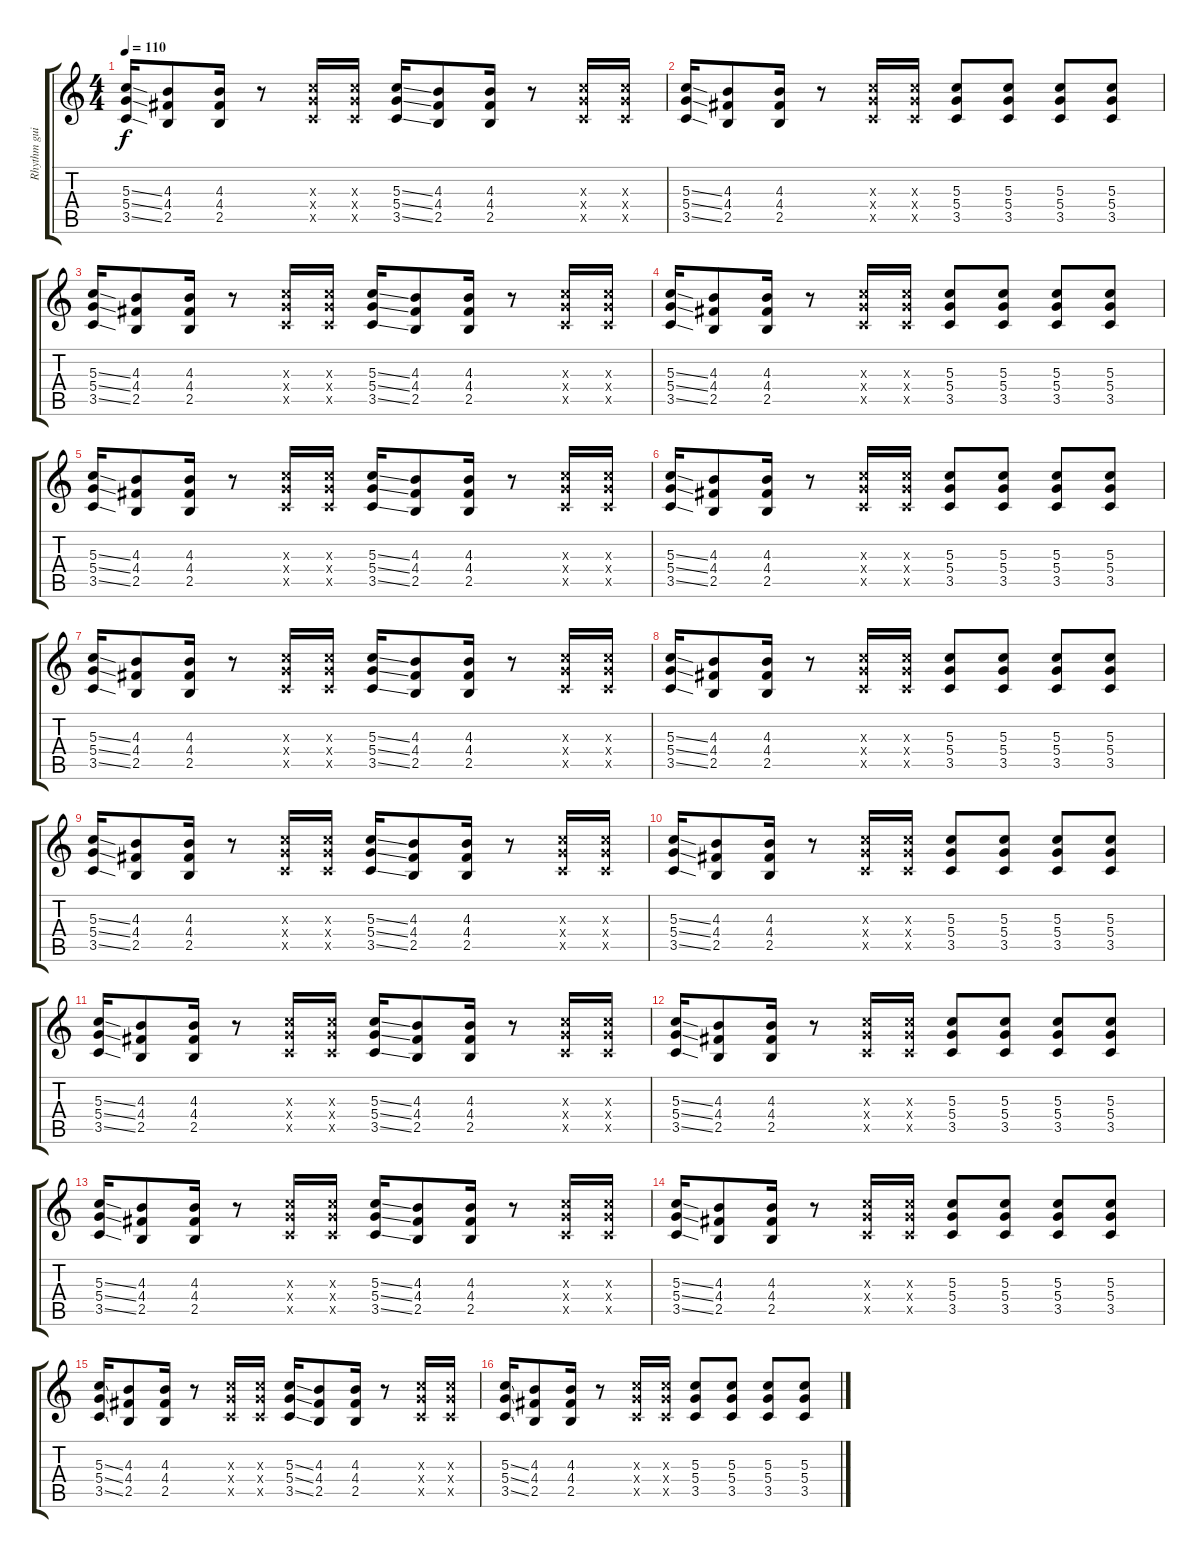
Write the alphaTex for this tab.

\track ("Rhythm guitar" "Rhythm gui") {instrument distortionguitar}
\staff {score tabs}
\tuning (E4 B3 G3 D3 A2 E2) {hide}
\ts (4 4)
\tempo 110
\clef g2
\ks c
(5.3{ss} 5.4{ss} 3.5{ss}).16{dy f} (4.3 4.4 2.5).8 (4.3 4.4 2.5).16 r.8 (5.3{x} 5.4{x} 3.5{x}).16 (5.3{x} 5.4{x} 3.5{x}).16 (5.3{ss} 5.4{ss} 3.5{ss}).16 (4.3 4.4 2.5).8 (4.3 4.4 2.5).16 r.8 (5.3{x} 5.4{x} 3.5{x}).16 (5.3{x} 5.4{x} 3.5{x}).16 |
(5.3{ss} 5.4{ss} 3.5{ss}).16 (4.3 4.4 2.5).8 (4.3 4.4 2.5).16 r.8 (5.3{x} 5.4{x} 3.5{x}).16 (5.3{x} 5.4{x} 3.5{x}).16 (5.3 5.4 3.5).8 (5.3 5.4 3.5).8 (5.3 5.4 3.5).8 (5.3 5.4 3.5).8 |
(5.3{ss} 5.4{ss} 3.5{ss}).16 (4.3 4.4 2.5).8 (4.3 4.4 2.5).16 r.8 (5.3{x} 5.4{x} 3.5{x}).16 (5.3{x} 5.4{x} 3.5{x}).16 (5.3{ss} 5.4{ss} 3.5{ss}).16 (4.3 4.4 2.5).8 (4.3 4.4 2.5).16 r.8 (5.3{x} 5.4{x} 3.5{x}).16 (5.3{x} 5.4{x} 3.5{x}).16 |
(5.3{ss} 5.4{ss} 3.5{ss}).16 (4.3 4.4 2.5).8 (4.3 4.4 2.5).16 r.8 (5.3{x} 5.4{x} 3.5{x}).16 (5.3{x} 5.4{x} 3.5{x}).16 (5.3 5.4 3.5).8 (5.3 5.4 3.5).8 (5.3 5.4 3.5).8 (5.3 5.4 3.5).8 |
(5.3{ss} 5.4{ss} 3.5{ss}).16 (4.3 4.4 2.5).8 (4.3 4.4 2.5).16 r.8 (5.3{x} 5.4{x} 3.5{x}).16 (5.3{x} 5.4{x} 3.5{x}).16 (5.3{ss} 5.4{ss} 3.5{ss}).16 (4.3 4.4 2.5).8 (4.3 4.4 2.5).16 r.8 (5.3{x} 5.4{x} 3.5{x}).16 (5.3{x} 5.4{x} 3.5{x}).16 |
(5.3{ss} 5.4{ss} 3.5{ss}).16 (4.3 4.4 2.5).8 (4.3 4.4 2.5).16 r.8 (5.3{x} 5.4{x} 3.5{x}).16 (5.3{x} 5.4{x} 3.5{x}).16 (5.3 5.4 3.5).8 (5.3 5.4 3.5).8 (5.3 5.4 3.5).8 (5.3 5.4 3.5).8 |
(5.3{ss} 5.4{ss} 3.5{ss}).16 (4.3 4.4 2.5).8 (4.3 4.4 2.5).16 r.8 (5.3{x} 5.4{x} 3.5{x}).16 (5.3{x} 5.4{x} 3.5{x}).16 (5.3{ss} 5.4{ss} 3.5{ss}).16 (4.3 4.4 2.5).8 (4.3 4.4 2.5).16 r.8 (5.3{x} 5.4{x} 3.5{x}).16 (5.3{x} 5.4{x} 3.5{x}).16 |
(5.3{ss} 5.4{ss} 3.5{ss}).16 (4.3 4.4 2.5).8 (4.3 4.4 2.5).16 r.8 (5.3{x} 5.4{x} 3.5{x}).16 (5.3{x} 5.4{x} 3.5{x}).16 (5.3 5.4 3.5).8 (5.3 5.4 3.5).8 (5.3 5.4 3.5).8 (5.3 5.4 3.5).8 |
(5.3{ss} 5.4{ss} 3.5{ss}).16 (4.3 4.4 2.5).8 (4.3 4.4 2.5).16 r.8 (5.3{x} 5.4{x} 3.5{x}).16 (5.3{x} 5.4{x} 3.5{x}).16 (5.3{ss} 5.4{ss} 3.5{ss}).16 (4.3 4.4 2.5).8 (4.3 4.4 2.5).16 r.8 (5.3{x} 5.4{x} 3.5{x}).16 (5.3{x} 5.4{x} 3.5{x}).16 |
(5.3{ss} 5.4{ss} 3.5{ss}).16 (4.3 4.4 2.5).8 (4.3 4.4 2.5).16 r.8 (5.3{x} 5.4{x} 3.5{x}).16 (5.3{x} 5.4{x} 3.5{x}).16 (5.3 5.4 3.5).8 (5.3 5.4 3.5).8 (5.3 5.4 3.5).8 (5.3 5.4 3.5).8 |
(5.3{ss} 5.4{ss} 3.5{ss}).16 (4.3 4.4 2.5).8 (4.3 4.4 2.5).16 r.8 (5.3{x} 5.4{x} 3.5{x}).16 (5.3{x} 5.4{x} 3.5{x}).16 (5.3{ss} 5.4{ss} 3.5{ss}).16 (4.3 4.4 2.5).8 (4.3 4.4 2.5).16 r.8 (5.3{x} 5.4{x} 3.5{x}).16 (5.3{x} 5.4{x} 3.5{x}).16 |
(5.3{ss} 5.4{ss} 3.5{ss}).16 (4.3 4.4 2.5).8 (4.3 4.4 2.5).16 r.8 (5.3{x} 5.4{x} 3.5{x}).16 (5.3{x} 5.4{x} 3.5{x}).16 (5.3 5.4 3.5).8 (5.3 5.4 3.5).8 (5.3 5.4 3.5).8 (5.3 5.4 3.5).8 |
(5.3{ss} 5.4{ss} 3.5{ss}).16 (4.3 4.4 2.5).8 (4.3 4.4 2.5).16 r.8 (5.3{x} 5.4{x} 3.5{x}).16 (5.3{x} 5.4{x} 3.5{x}).16 (5.3{ss} 5.4{ss} 3.5{ss}).16 (4.3 4.4 2.5).8 (4.3 4.4 2.5).16 r.8 (5.3{x} 5.4{x} 3.5{x}).16 (5.3{x} 5.4{x} 3.5{x}).16 |
(5.3{ss} 5.4{ss} 3.5{ss}).16 (4.3 4.4 2.5).8 (4.3 4.4 2.5).16 r.8 (5.3{x} 5.4{x} 3.5{x}).16 (5.3{x} 5.4{x} 3.5{x}).16 (5.3 5.4 3.5).8 (5.3 5.4 3.5).8 (5.3 5.4 3.5).8 (5.3 5.4 3.5).8 |
(5.3{ss} 5.4{ss} 3.5{ss}).16 (4.3 4.4 2.5).8 (4.3 4.4 2.5).16 r.8 (5.3{x} 5.4{x} 3.5{x}).16 (5.3{x} 5.4{x} 3.5{x}).16 (5.3{ss} 5.4{ss} 3.5{ss}).16 (4.3 4.4 2.5).8 (4.3 4.4 2.5).16 r.8 (5.3{x} 5.4{x} 3.5{x}).16 (5.3{x} 5.4{x} 3.5{x}).16 |
(5.3{ss} 5.4{ss} 3.5{ss}).16 (4.3 4.4 2.5).8 (4.3 4.4 2.5).16 r.8 (5.3{x} 5.4{x} 3.5{x}).16 (5.3{x} 5.4{x} 3.5{x}).16 (5.3 5.4 3.5).8 (5.3 5.4 3.5).8 (5.3 5.4 3.5).8 (5.3 5.4 3.5).8
